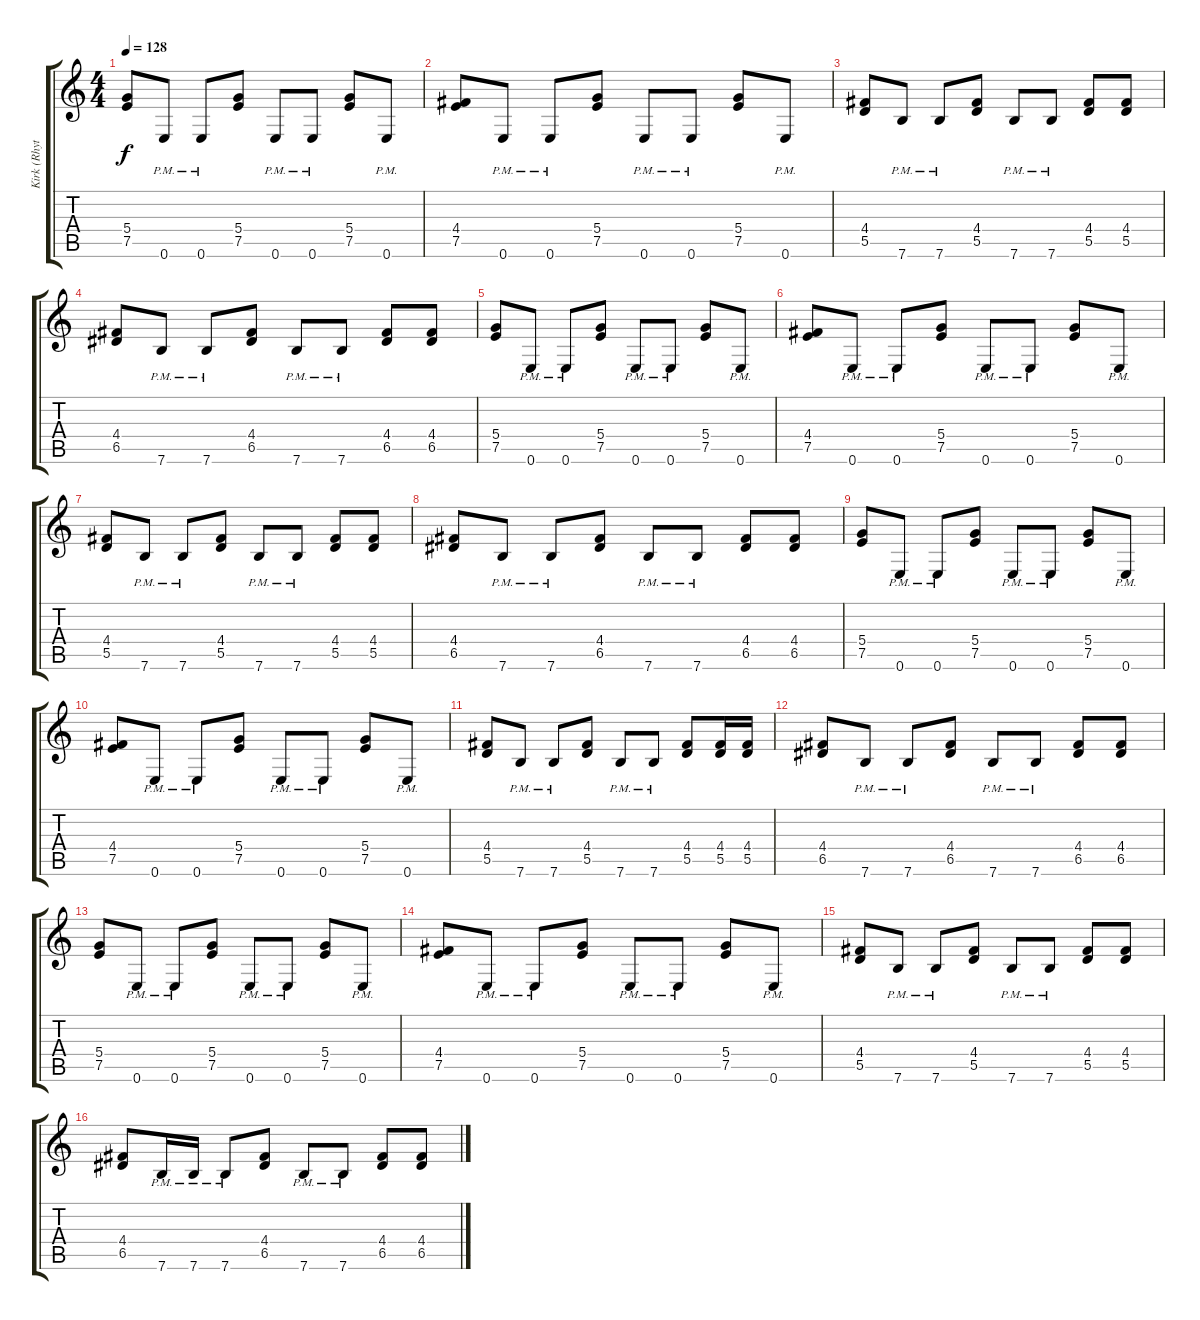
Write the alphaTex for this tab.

\track ("Kirk (Rhythm Guitar)" "Kirk (Rhyt") {instrument distortionguitar}
\staff {score tabs}
\tuning (E4 B3 G3 D3 A2 E2) {hide}
\ts (4 4)
\tempo 128
\clef g2
\ks c
(5.4 7.5).8{dy f} 0.6{pm}.8 0.6{pm}.8 (5.4 7.5).8 0.6{pm}.8 0.6{pm}.8 (5.4 7.5).8 0.6{pm}.8 |
(4.4 7.5).8 0.6{pm}.8 0.6{pm}.8 (5.4 7.5).8 0.6{pm}.8 0.6{pm}.8 (5.4 7.5).8 0.6{pm}.8 |
(4.4 5.5).8 7.6{pm}.8 7.6{pm}.8 (4.4 5.5).8 7.6{pm}.8 7.6{pm}.8 (4.4 5.5).8 (4.4 5.5).8 |
(4.4 6.5).8 7.6{pm}.8 7.6{pm}.8 (4.4 6.5).8 7.6{pm}.8 7.6{pm}.8 (4.4 6.5).8 (4.4 6.5).8 |
(5.4 7.5).8 0.6{pm}.8 0.6{pm}.8 (5.4 7.5).8 0.6{pm}.8 0.6{pm}.8 (5.4 7.5).8 0.6{pm}.8 |
(4.4 7.5).8 0.6{pm}.8 0.6{pm}.8 (5.4 7.5).8 0.6{pm}.8 0.6{pm}.8 (5.4 7.5).8 0.6{pm}.8 |
(4.4 5.5).8 7.6{pm}.8 7.6{pm}.8 (4.4 5.5).8 7.6{pm}.8 7.6{pm}.8 (4.4 5.5).8 (4.4 5.5).8 |
(4.4 6.5).8 7.6{pm}.8 7.6{pm}.8 (4.4 6.5).8 7.6{pm}.8 7.6{pm}.8 (4.4 6.5).8 (4.4 6.5).8 |
(5.4 7.5).8 0.6{pm}.8 0.6{pm}.8 (5.4 7.5).8 0.6{pm}.8 0.6{pm}.8 (5.4 7.5).8 0.6{pm}.8 |
(4.4 7.5).8 0.6{pm}.8 0.6{pm}.8 (5.4 7.5).8 0.6{pm}.8 0.6{pm}.8 (5.4 7.5).8 0.6{pm}.8 |
(4.4 5.5).8 7.6{pm}.8 7.6{pm}.8 (4.4 5.5).8 7.6{pm}.8 7.6{pm}.8 (4.4 5.5).8 (4.4 5.5).16 (4.4 5.5).16 |
(4.4 6.5).8 7.6{pm}.8 7.6{pm}.8 (4.4 6.5).8 7.6{pm}.8 7.6{pm}.8 (4.4 6.5).8 (4.4 6.5).8 |
(5.4 7.5).8 0.6{pm}.8 0.6{pm}.8 (5.4 7.5).8 0.6{pm}.8 0.6{pm}.8 (5.4 7.5).8 0.6{pm}.8 |
(4.4 7.5).8 0.6{pm}.8 0.6{pm}.8 (5.4 7.5).8 0.6{pm}.8 0.6{pm}.8 (5.4 7.5).8 0.6{pm}.8 |
(4.4 5.5).8 7.6{pm}.8 7.6{pm}.8 (4.4 5.5).8 7.6{pm}.8 7.6{pm}.8 (4.4 5.5).8 (4.4 5.5).8 |
(4.4 6.5).8 7.6{pm}.16 7.6{pm}.16 7.6{pm}.8 (4.4 6.5).8 7.6{pm}.8 7.6{pm}.8 (4.4 6.5).8 (4.4 6.5).8
